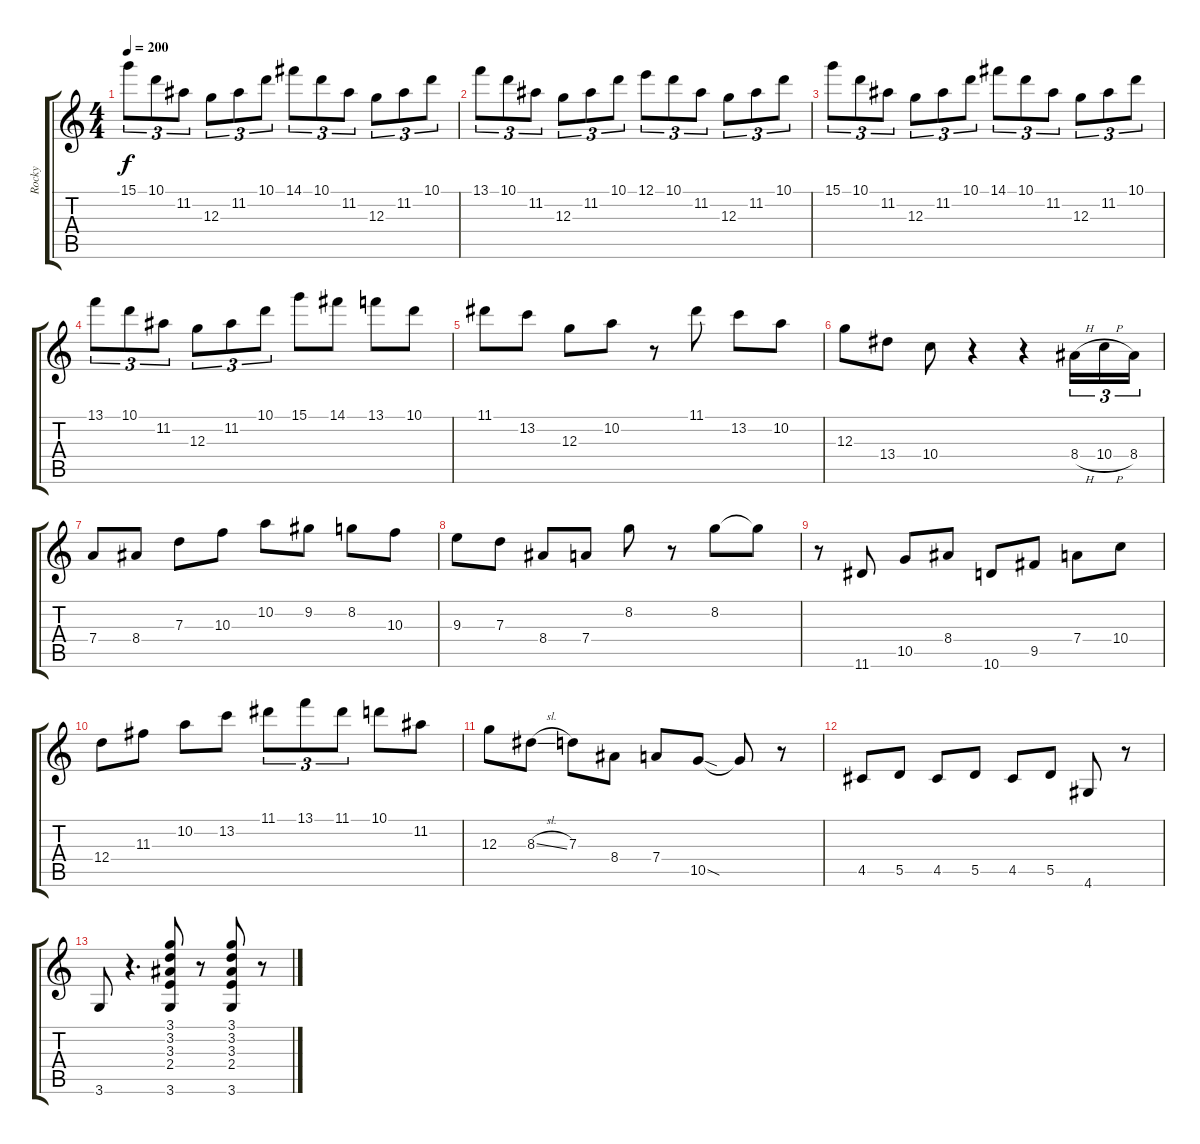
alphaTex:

\track ("Rocky" "Rocky") {instrument electricguitarjazz}
\staff {score tabs}
\tuning (E4 B3 G3 D3 A2 E2) {hide}
\ts (4 4)
\tempo 200
\clef g2
\ks c
15.1.8{tu (3 2) dy f} 10.1.8{tu (3 2)} 11.2.8{tu (3 2)} 12.3.8{tu (3 2)} 11.2.8{tu (3 2)} 10.1.8{tu (3 2)} 14.1.8{tu (3 2)} 10.1.8{tu (3 2)} 11.2.8{tu (3 2)} 12.3.8{tu (3 2)} 11.2.8{tu (3 2)} 10.1.8{tu (3 2)} |
13.1.8{tu (3 2)} 10.1.8{tu (3 2)} 11.2.8{tu (3 2)} 12.3.8{tu (3 2)} 11.2.8{tu (3 2)} 10.1.8{tu (3 2)} 12.1.8{tu (3 2)} 10.1.8{tu (3 2)} 11.2.8{tu (3 2)} 12.3.8{tu (3 2)} 11.2.8{tu (3 2)} 10.1.8{tu (3 2)} |
15.1.8{tu (3 2)} 10.1.8{tu (3 2)} 11.2.8{tu (3 2)} 12.3.8{tu (3 2)} 11.2.8{tu (3 2)} 10.1.8{tu (3 2)} 14.1.8{tu (3 2)} 10.1.8{tu (3 2)} 11.2.8{tu (3 2)} 12.3.8{tu (3 2)} 11.2.8{tu (3 2)} 10.1.8{tu (3 2)} |
13.1.8{tu (3 2)} 10.1.8{tu (3 2)} 11.2.8{tu (3 2)} 12.3.8{tu (3 2)} 11.2.8{tu (3 2)} 10.1.8{tu (3 2)} 15.1.8 14.1.8 13.1.8 10.1.8 |
11.1.8 13.2.8 12.3.8 10.2.8 r.8 11.1.8 13.2.8 10.2.8 |
12.3.8 13.4.8 10.4.8 r.4 r.4 8.4{h}.16{tu (3 2)} 10.4{h}.16{tu (3 2)} 8.4.16{tu (3 2)} |
7.4.8 8.4.8 7.3.8 10.3.8 10.2.8 9.2.8 8.2.8 10.3.8 |
9.3.8 7.3.8 8.4.8 7.4.8 8.2.8 r.8 8.2.8 8.2{t}.8 |
r.8 11.6.8 10.5.8 8.4.8 10.6.8 9.5.8 7.4.8 10.4.8 |
12.4.8 11.3.8 10.2.8 13.2.8 11.1.8{tu (3 2)} 13.1.8{tu (3 2)} 11.1.8{tu (3 2)} 10.1.8 11.2.8 |
12.3.8 8.3{sl}.8 7.3.8 8.4.8 7.4.8 10.5{sod}.8 10.5{t}.8 r.8 |
4.5.8 5.5.8 4.5.8 5.5.8 4.5.8 5.5.8 4.6.8 r.8 |
3.6.8 r.4{d} (3.1 3.2 3.3 2.4 3.6).8 r.8 (3.1 3.2 3.3 2.4 3.6).8 r.8
